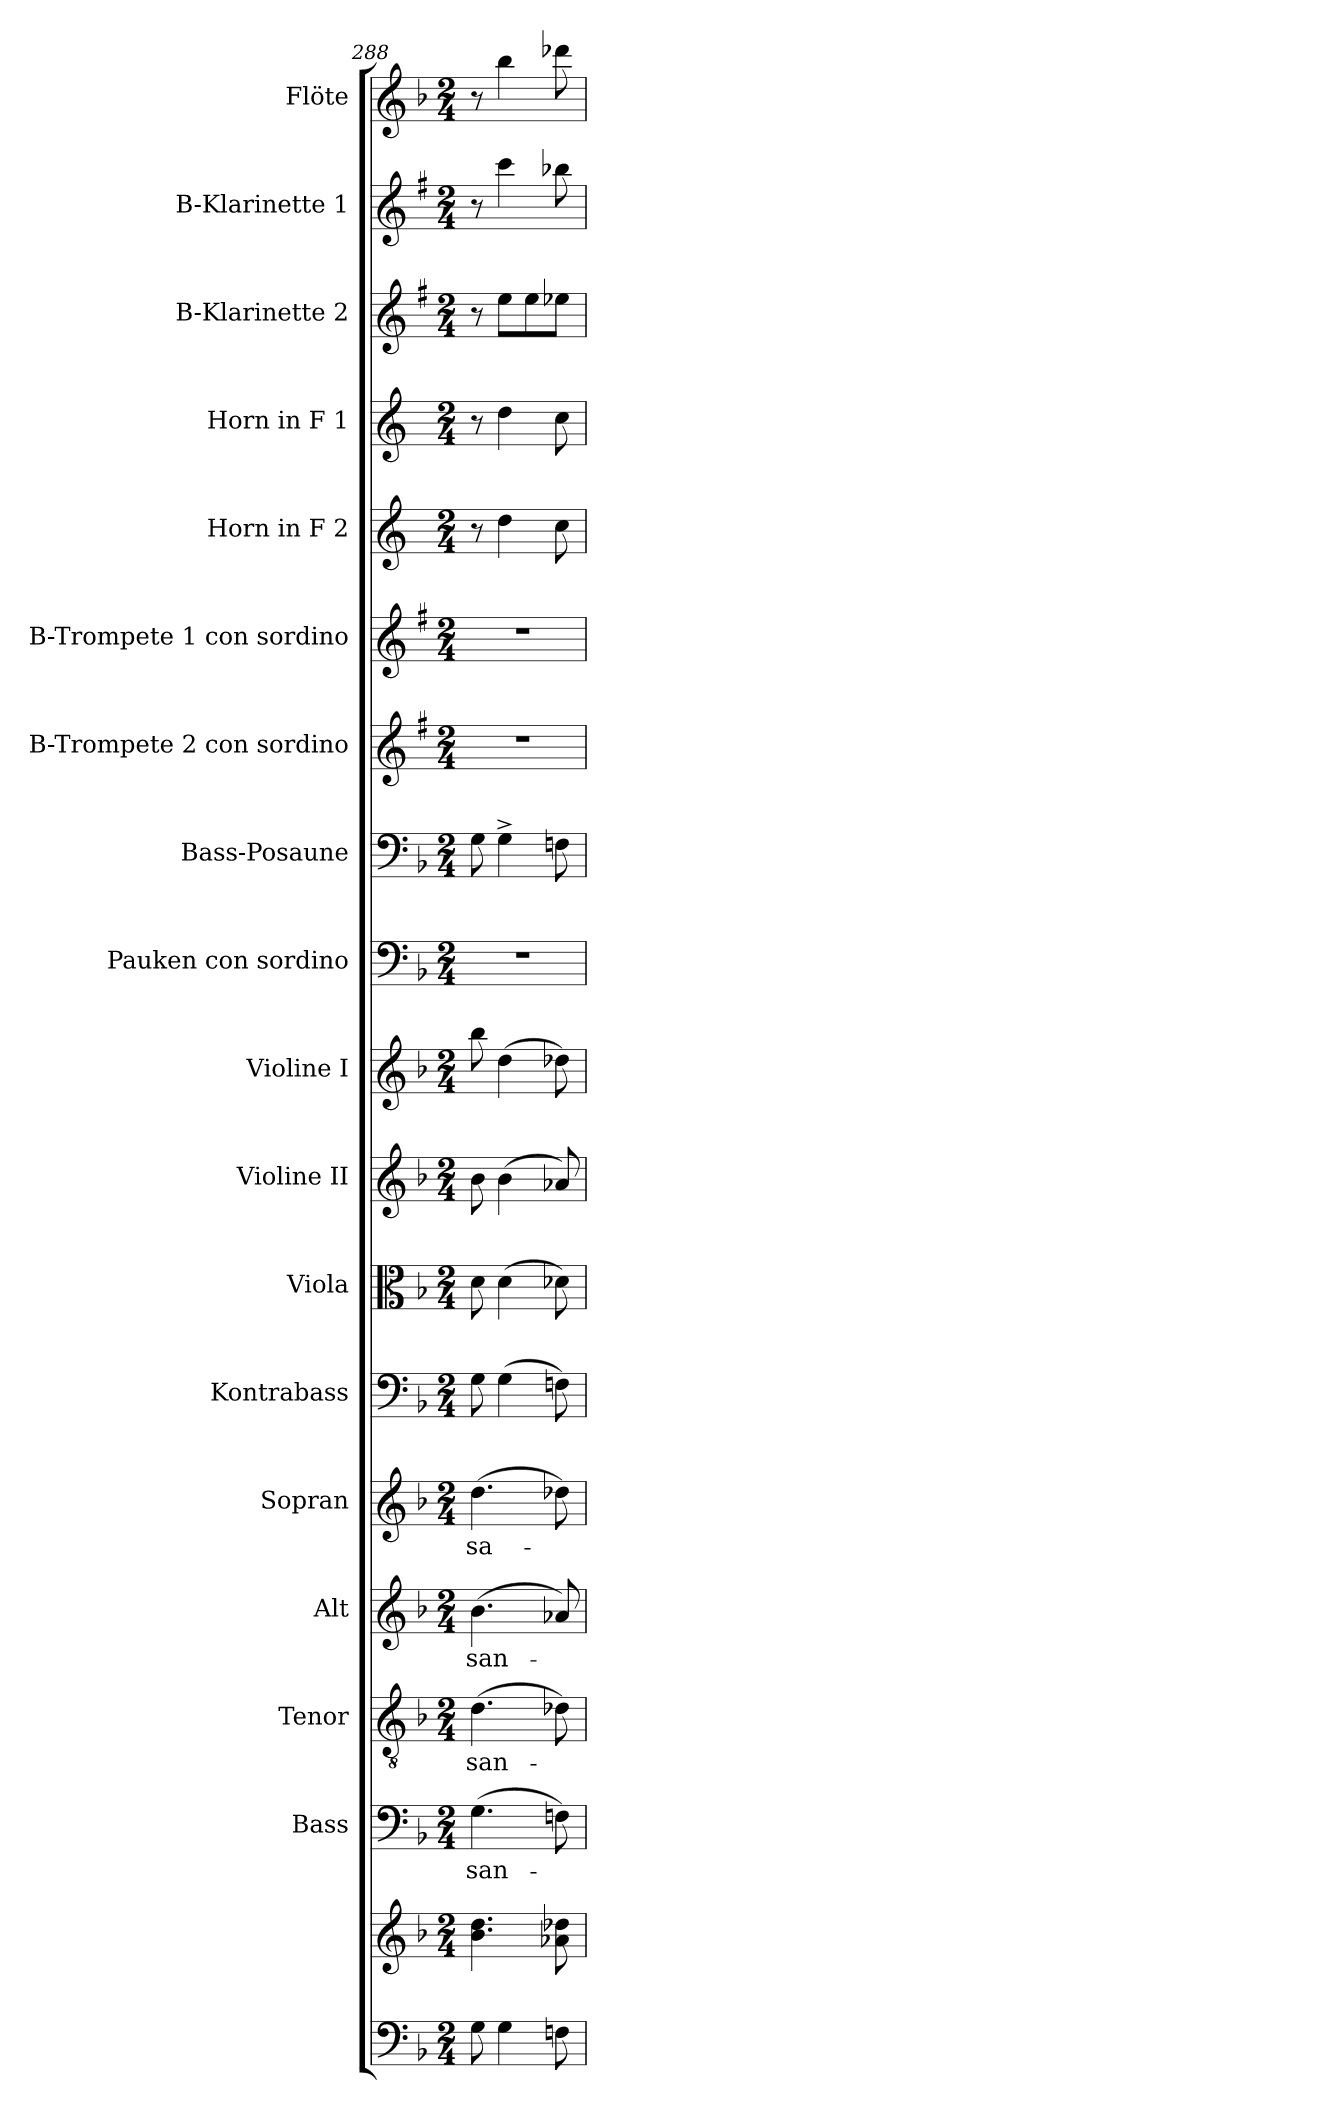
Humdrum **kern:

**kern	**kern	**kern	**text	**kern	**text	**kern	**text	**kern	**text	**kern	**kern	**kern	**kern	**kern	**kern	**kern	**kern	**kern	**kern	**kern	**kern	**kern
*part18	*part18	*part17	*part17	*part16	*part16	*part15	*part15	*part14	*part14	*part13	*part12	*part11	*part10	*part9	*part8	*part7	*part6	*part5	*part4	*part3	*part2	*part1
*staff19	*staff18	*staff17	*staff17	*staff16	*staff16	*staff15	*staff15	*staff14	*staff14	*staff13	*staff12	*staff11	*staff10	*staff9	*staff8	*staff7	*staff6	*staff5	*staff4	*staff3	*staff2	*staff1
*	*	*I"Bass	*	*I"Tenor	*	*I"Alt	*	*I"Sopran	*	*I"Kontrabass	*I"Viola	*I"Violine II	*I"Violine I	*I"Pauken con sordino	*I"Bass-Posaune	*I"B-Trompete 2 con sordino	*I"B-Trompete 1 con sordino	*I"Horn in F 2	*I"Horn in F 1	*I"B-Klarinette 2	*I"B-Klarinette 1	*I"Flöte
*	*	*I'B.	*	*I'T.	*	*I'A.	*	*I'S.	*	*I'Kb.	*I'Vla.	*I'Vl. II	*I'Vl. I	*I'Pk.	*I'B. Pos.	*I'B Trp. 2	*I'B Trp. 1	*	*	*I'B Kl. 2	*I'B Kl. 1	*I'Fl.
!!LO:PB:g=z
*clefF4	*clefG2	*clefF4	*	*clefGv2	*	*clefG2	*	*clefG2	*	*clefF4	*clefC3	*clefG2	*clefG2	*clefF4	*clefF4	*clefG2	*clefG2	*clefG2	*clefG2	*clefG2	*clefG2	*clefG2
*	*	*	*	*	*	*	*	*	*	*ITrd7c12	*	*	*	*	*	*ITrd1c2	*ITrd1c2	*ITrd4c7	*ITrd4c7	*ITrd1c2	*ITrd1c2	*
*k[b-]	*k[b-]	*k[b-]	*	*k[b-]	*	*k[b-]	*	*k[b-]	*	*k[b-]	*k[b-]	*k[b-]	*k[b-]	*k[b-]	*k[b-]	*k[b-]	*k[b-]	*k[b-]	*k[b-]	*k[b-]	*k[b-]	*k[b-]
*F:	*F:	*F:	*	*F:	*	*F:	*	*F:	*	*F:	*F:	*F:	*F:	*F:	*F:	*F:	*F:	*F:	*F:	*F:	*F:	*F:
*M2/4	*M2/4	*M2/4	*	*M2/4	*	*M2/4	*	*M2/4	*	*M2/4	*M2/4	*M2/4	*M2/4	*M2/4	*M2/4	*M2/4	*M2/4	*M2/4	*M2/4	*M2/4	*M2/4	*M2/4
=288	=288	=288	=288	=288	=288	=288	=288	=288	=288	=288	=288	=288	=288	=288	=288	=288	=288	=288	=288	=288	=288	=288
!	!	!	!LO:LY:b	!	!LO:LY:b	!	!LO:LY:b	!	!LO:LY:b	!	!	!	!	!	!	!	!	!	!	!	!	!
8G\	4.b-\ 4.dd\	(>4.G\	-san-	(>4.d\	-san-	(>4.b-\	-san-	(>4.dd\	-sa-	8GG\	8d\	8b-\	8bb-\	2r	8G\	2r	2r	8r	8r	8r	8r	8r
4G\	.	.	.	.	.	.	.	.	.	(>4GG\	(>4d\	(>4b-\	(>4dd\	.	4G^>\	.	.	4g\	4g\	8dd\L	4bb-\	4bb-\
.	.	.	.	.	.	.	.	.	.	.	.	.	.	.	.	.	.	.	.	8dd\	.	.
8Fn\	8a-X\ 8dd-X\	8Fn\)	.	8d-X\)	.	8a-X/)	.	8dd-X\)	.	8FFn\)	8d-X\)	8a-X/)	8dd-X\)	.	8Fn\	.	.	8f\	8f\	8dd-X\J	8aa-X\	8ddd-X\
=	=	=	=	=	=	=	=	=	=	=	=	=	=	=	=	=	=	=	=	=	=	=
*-	*-	*-	*-	*-	*-	*-	*-	*-	*-	*-	*-	*-	*-	*-	*-	*-	*-	*-	*-	*-	*-	*-
